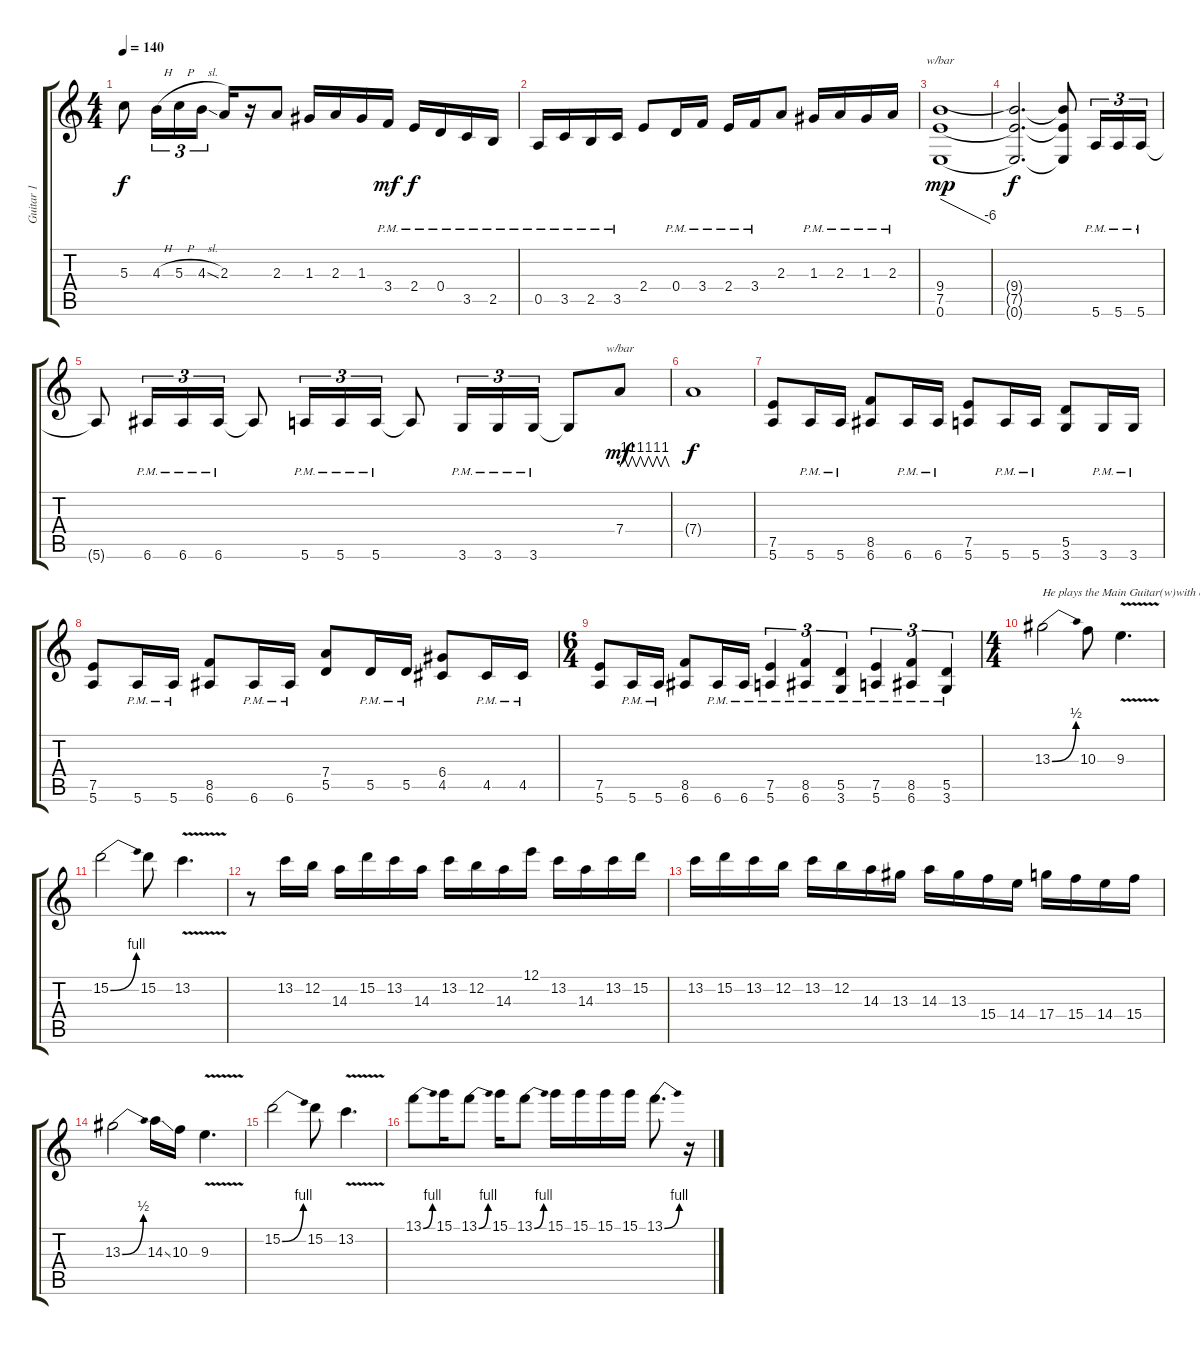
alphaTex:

\track ("Guitar 1" "Guitar 1") {instrument distortionguitar}
\staff {score tabs}
\tuning (E4 B3 G3 D3 A2 E2) {hide}
\ts (4 4)
\tempo 140
\clef g2
\ks c
5.3.8{dy f} 4.3{h}.16{tu (3 2)} 5.3{h}.16{tu (3 2)} 4.3{sl}.16{tu (3 2)} 2.3.16 r.16 2.3.8 1.3.16 2.3.16 1.3.16 3.4{pm}.16{dy mf} 2.4{pm}.16{dy f} 0.4{pm}.16 3.5{pm}.16 2.5{pm}.16 |
0.5{pm}.16 3.5{pm}.16 2.5{pm}.16 3.5{pm}.16 2.4.8 0.4{pm}.16 3.4{pm}.16 2.4{pm}.16 3.4{pm}.16 2.3.8 1.3{pm}.16 2.3{pm}.16 1.3{pm}.16 2.3{pm}.16 |
(9.4 7.5 0.6).1{tbe (dive default 0 0 60 -24) dy mp} |
(9.4{t} 7.5{t} 0.6{t}).2{d dy f} (9.4{t} 7.5{t} 0.6{t}).8 5.6{pm}.16{tu (3 2)} 5.6{pm}.16{tu (3 2)} 5.6{pm}.16{tu (3 2)} |
5.6{t}.8 6.6{pm}.16{tu (3 2)} 6.6{pm}.16{tu (3 2)} 6.6{pm}.16{tu (3 2)} 6.6{t}.8 5.6{pm}.16{tu (3 2)} 5.6{pm}.16{tu (3 2)} 5.6{pm}.16{tu (3 2)} 5.6{t}.8 3.6{pm}.16{tu (3 2)} 3.6{pm}.16{tu (3 2)} 3.6{pm}.16{tu (3 2)} 3.6{t}.8 7.4.8{tbe (custom default 0 0 5 4 10 0 15 4 20 0 25 4 30 0 35 4 40 0 45 4 50 0 55 4 60 0) dy mf} |
7.4{t}.1{dy f} |
(7.5 5.6).8 5.6{pm}.16 5.6{pm}.16 (8.5 6.6).8 6.6{pm}.16 6.6{pm}.16 (7.5 5.6).8 5.6{pm}.16 5.6{pm}.16 (5.5 3.6).8 3.6{pm}.16 3.6{pm}.16 |
(7.5 5.6).8 5.6{pm}.16 5.6{pm}.16 (8.5 6.6).8 6.6{pm}.16 6.6{pm}.16 (7.4 5.5).8 5.5{pm}.16 5.5{pm}.16 (6.4 4.5).8 4.5{pm}.16 4.5{pm}.16 |
\ts (6 4)
(7.5 5.6).8 5.6{pm}.16 5.6{pm}.16 (8.5 6.6).8 6.6{pm}.16 6.6{pm}.16 (7.5{pm} 5.6{pm}).4{tu (3 2)} (8.5{pm} 6.6{pm}).4{tu (3 2)} (5.5{pm} 3.6{pm}).4{tu (3 2)} (7.5{pm} 5.6{pm}).4{tu (3 2)} (8.5{pm} 6.6{pm}).4{tu (3 2)} (5.5{pm} 3.6{pm}).4{tu (3 2)} |
\ts (4 4)
13.3{be (bend 0 0 60 2)}.2{txt "He plays the Main Guitar(w)with octaver(1oct.)"} 10.3.8 9.3{v}.4{d} |
15.2{be (bend 0 0 60 4)}.2 15.2.8 13.2{v}.4{d} |
r.8 13.2.16 12.2.16 14.3.16 15.2.16 13.2.16 14.3.16 13.2.16 12.2.16 14.3.16 12.1.16 13.2.16 14.3.16 13.2.16 15.2.16 |
13.2.16 15.2.16 13.2.16 12.2.16 13.2.16 12.2.16 14.3.16 13.3.16 14.3.16 13.3.16 15.4.16 14.4.16 17.4.16 15.4.16 14.4.16 15.4.16 |
13.3{be (bend 0 0 60 2)}.2 14.3{ss}.16 10.3.16 9.3{v}.4{d} |
15.2{be (bend 0 0 60 4)}.2 15.2.8 13.2{v}.4{d} |
13.1{be (bend 0 0 60 4)}.8{volume 12 balance 4} 15.1.16 13.1{be (bend 0 0 60 4)}.8 15.1.16 13.1{be (bend 0 0 60 4)}.8 15.1.16 15.1.16 15.1.16 15.1.16 13.1{be (bend 0 0 60 4)}.8{d} r.16
